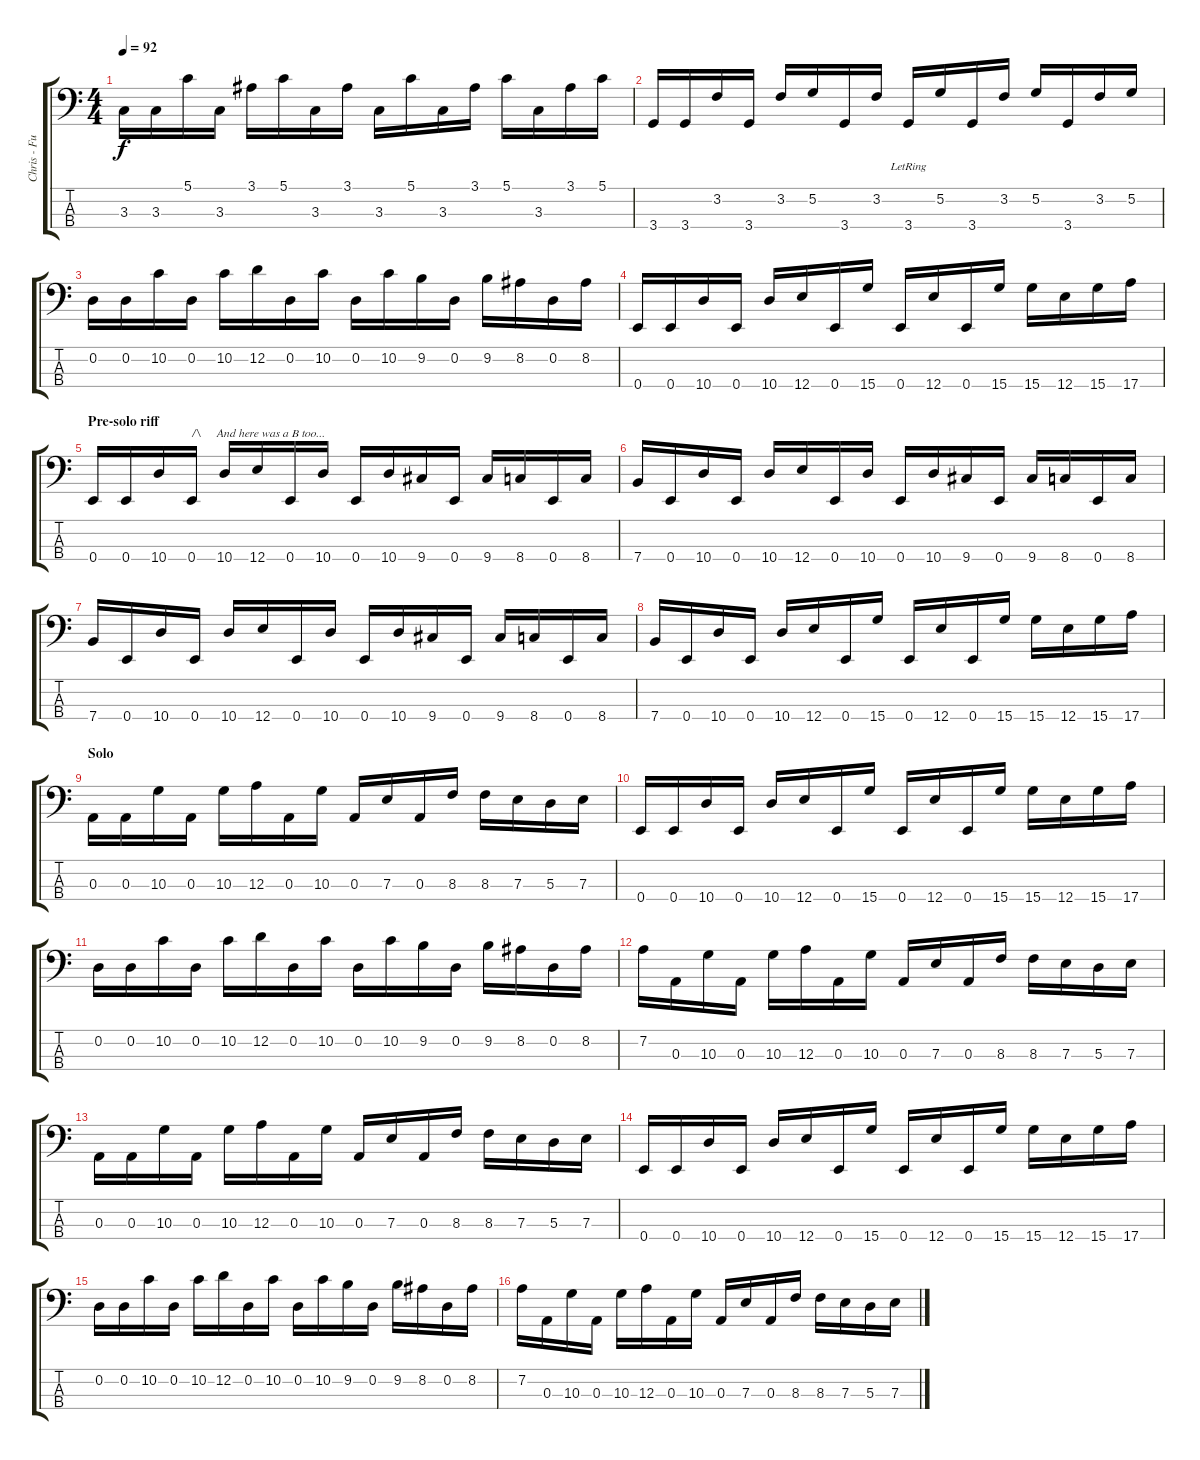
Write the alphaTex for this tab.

\track ("Chris - Fuzz Bass 2" "Chris - Fu") {instrument contrabass}
\staff {score tabs}
\tuning (G2 D2 A1 E1) {hide}
\ts (4 4)
\tempo 92
\clef f4
\ks c
3.3.16{dy f} 3.3.16 5.1.16 3.3.16 3.1.16 5.1.16 3.3.16 3.1.16 3.3.16 5.1.16 3.3.16 3.1.16 5.1.16 3.3.16 3.1.16 5.1.16 |
3.4.16 3.4.16 3.2.16 3.4.16 3.2.16 5.2.16 3.4.16 3.2.16 3.4{lr}.16 5.2.16 3.4.16 3.2.16 5.2.16 3.4.16 3.2.16 5.2.16 |
0.2.16 0.2.16 10.2.16 0.2.16 10.2.16 12.2.16 0.2.16 10.2.16 0.2.16 10.2.16 9.2.16 0.2.16 9.2.16 8.2.16 0.2.16 8.2.16 |
0.4.16 0.4.16 10.4.16 0.4.16 10.4.16 12.4.16 0.4.16 15.4.16 0.4.16 12.4.16 0.4.16 15.4.16 15.4.16 12.4.16 15.4.16 17.4.16 |
\section ("" "Pre-solo riff")
0.4.16 0.4.16 10.4.16 0.4.16{txt "/\\     And here was a B too..."} 10.4.16 12.4.16 0.4.16 10.4.16 0.4.16 10.4.16 9.4.16 0.4.16 9.4.16 8.4.16 0.4.16 8.4.16 |
7.4.16 0.4.16 10.4.16 0.4.16 10.4.16 12.4.16 0.4.16 10.4.16 0.4.16 10.4.16 9.4.16 0.4.16 9.4.16 8.4.16 0.4.16 8.4.16 |
7.4.16 0.4.16 10.4.16 0.4.16 10.4.16 12.4.16 0.4.16 10.4.16 0.4.16 10.4.16 9.4.16 0.4.16 9.4.16 8.4.16 0.4.16 8.4.16 |
7.4.16 0.4.16 10.4.16 0.4.16 10.4.16 12.4.16 0.4.16 15.4.16 0.4.16 12.4.16 0.4.16 15.4.16 15.4.16 12.4.16 15.4.16 17.4.16 |
\section ("" "Solo")
0.3.16 0.3.16 10.3.16 0.3.16 10.3.16 12.3.16 0.3.16 10.3.16 0.3.16 7.3.16 0.3.16 8.3.16 8.3.16 7.3.16 5.3.16 7.3.16 |
0.4.16 0.4.16 10.4.16 0.4.16 10.4.16 12.4.16 0.4.16 15.4.16 0.4.16 12.4.16 0.4.16 15.4.16 15.4.16 12.4.16 15.4.16 17.4.16 |
0.2.16 0.2.16 10.2.16 0.2.16 10.2.16 12.2.16 0.2.16 10.2.16 0.2.16 10.2.16 9.2.16 0.2.16 9.2.16 8.2.16 0.2.16 8.2.16 |
7.2.16 0.3.16 10.3.16 0.3.16 10.3.16 12.3.16 0.3.16 10.3.16 0.3.16 7.3.16 0.3.16 8.3.16 8.3.16 7.3.16 5.3.16 7.3.16 |
0.3.16 0.3.16 10.3.16 0.3.16 10.3.16 12.3.16 0.3.16 10.3.16 0.3.16 7.3.16 0.3.16 8.3.16 8.3.16 7.3.16 5.3.16 7.3.16 |
0.4.16 0.4.16 10.4.16 0.4.16 10.4.16 12.4.16 0.4.16 15.4.16 0.4.16 12.4.16 0.4.16 15.4.16 15.4.16 12.4.16 15.4.16 17.4.16 |
0.2.16 0.2.16 10.2.16 0.2.16 10.2.16 12.2.16 0.2.16 10.2.16 0.2.16 10.2.16 9.2.16 0.2.16 9.2.16 8.2.16 0.2.16 8.2.16 |
7.2.16 0.3.16 10.3.16 0.3.16 10.3.16 12.3.16 0.3.16 10.3.16 0.3.16 7.3.16 0.3.16 8.3.16 8.3.16 7.3.16 5.3.16 7.3.16
